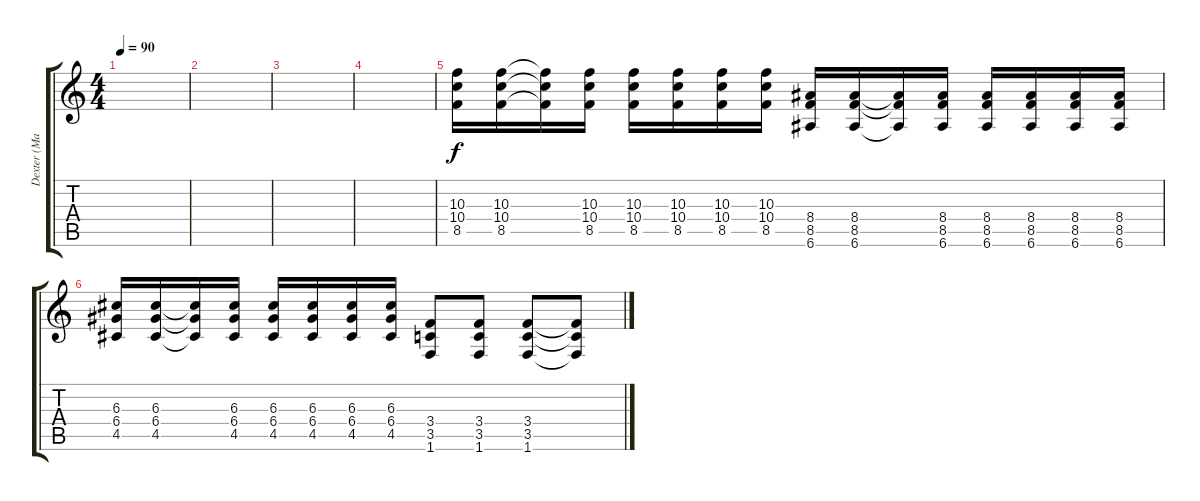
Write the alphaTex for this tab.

\track ("Dexter (Main guitar)" "Dexter (Ma") {instrument distortionguitar}
\staff {score tabs}
\tuning (E4 B3 G3 D3 A2 E2) {hide}
\ts (4 4)
\tempo 90
\clef g2
\ks c
|
|
|
|
(10.3 10.4 8.5).16{volume 14 balance 8 instrument distortionguitar} (10.3 10.4 8.5).16 (10.3{t} 10.4{t} 8.5{t}).16 (10.3 10.4 8.5).16 (10.3 10.4 8.5).16 (10.3 10.4 8.5).16 (10.3 10.4 8.5).16 (10.3 10.4 8.5).16 (8.4 8.5 6.6).16 (8.4 8.5 6.6).16 (8.4{t} 8.5{t} 6.6{t}).16 (8.4 8.5 6.6).16 (8.4 8.5 6.6).16 (8.4 8.5 6.6).16 (8.4 8.5 6.6).16 (8.4 8.5 6.6).16 |
(6.3 6.4 4.5).16 (6.3 6.4 4.5).16 (6.3{t} 6.4{t} 4.5{t}).16 (6.3 6.4 4.5).16 (6.3 6.4 4.5).16 (6.3 6.4 4.5).16 (6.3 6.4 4.5).16 (6.3 6.4 4.5).16 (3.4 3.5 1.6).8 (3.4 3.5 1.6).8 (3.4 3.5 1.6).8 (3.4{t} 3.5{t} 1.6{t}).8
